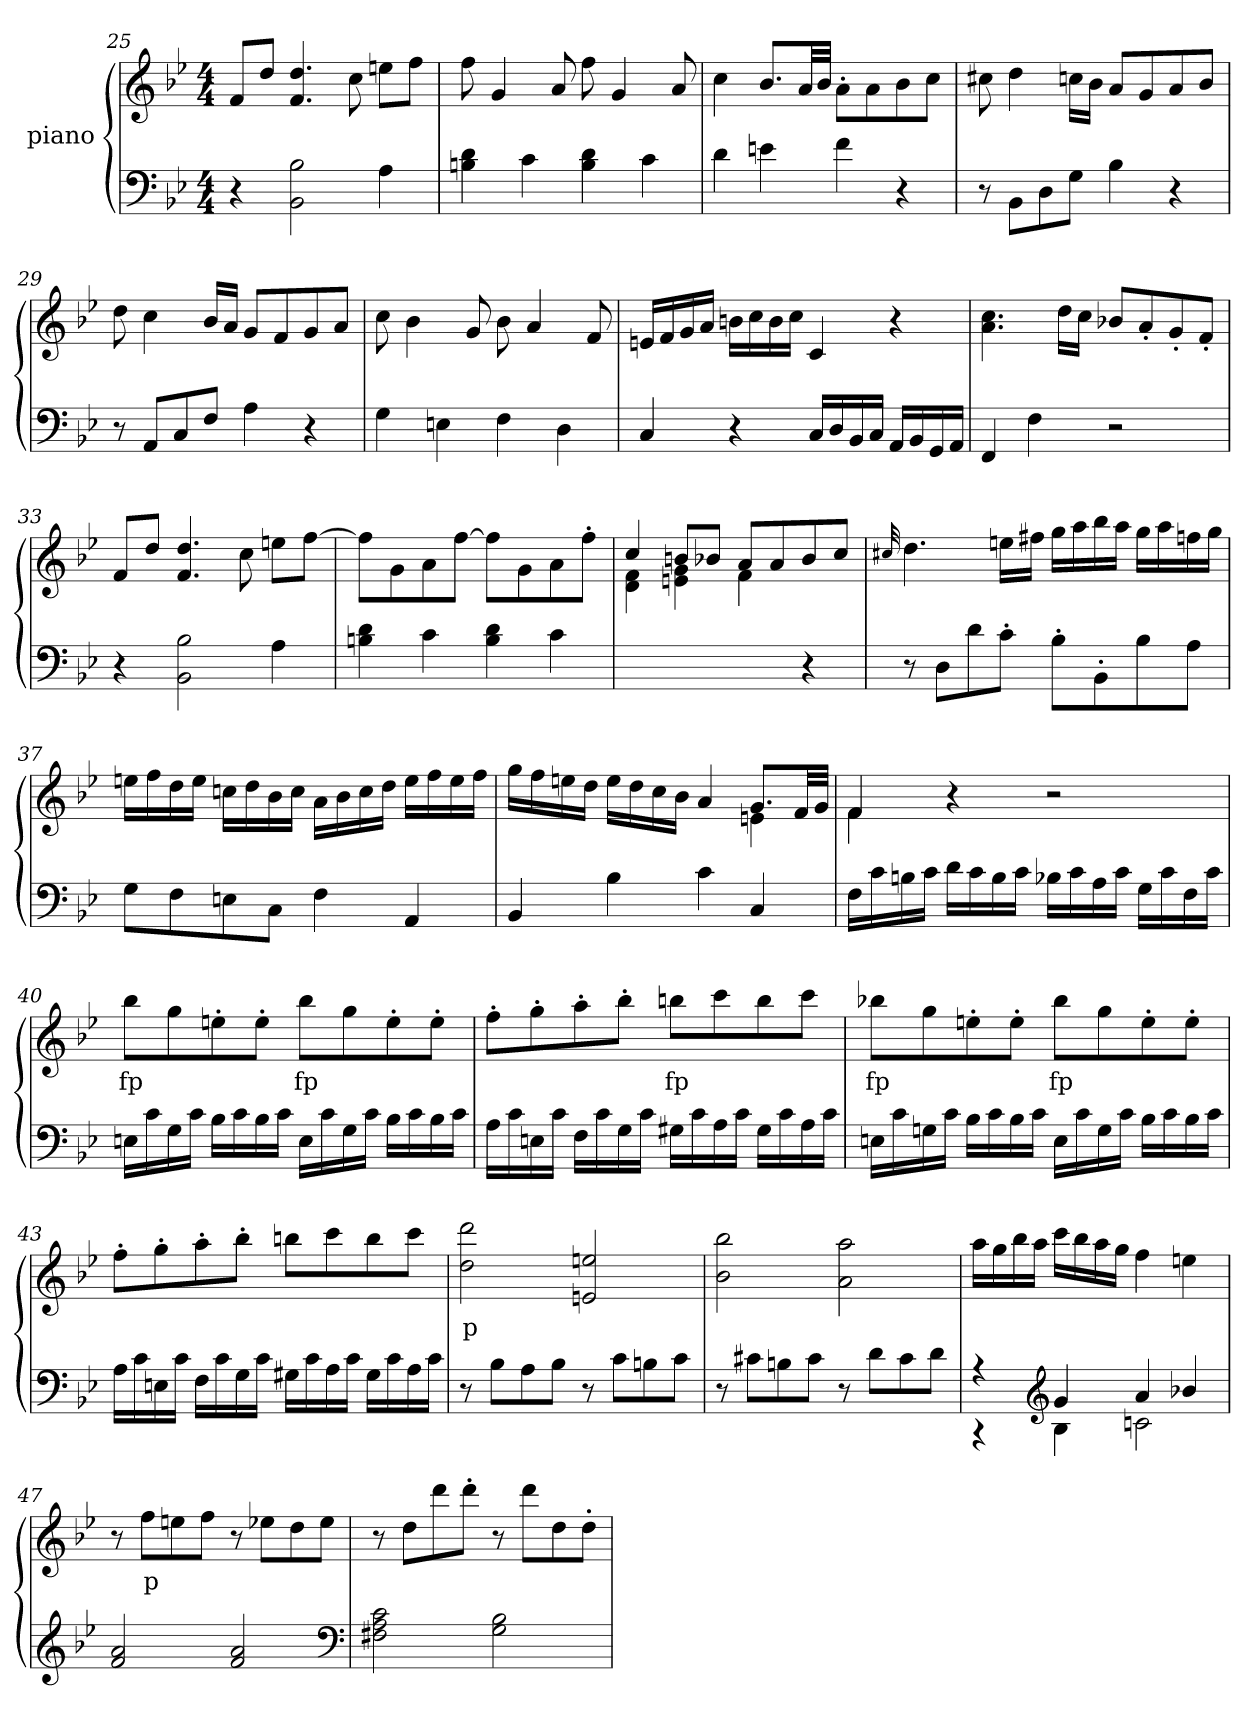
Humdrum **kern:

**kern	**kern	**text
*part2	*part1	*part1
*staff2	*staff1	*staff1
*	*I"piano	*
*clefF4	*clefG2	*
*k[b-e-]	*k[b-e-]	*
*B-:	*B-:	*
*M4/4	*M4/4	*
=25	=25	=25
4r	8fL	.
.	8ddJ	.
2BB- 2B-	4.f 4.dd	.
.	8cc	.
4A	8eenL	.
.	8ffJ	.
=26	=26	=26
4Bn 4d	8ff	.
.	4g	.
4c	.	.
.	8a	.
4B 4d	8ff	.
.	4g	.
4c	.	.
.	8a	.
=27	=27	=27
4d	4cc	.
4en	8.b-L	.
.	32aLL	.
.	32b-JJJ	.
4f	8a'>L	.
.	8a	.
4r	8b-	.
.	8ccJ	.
=28	=28	=28
8r	8cc#X	.
8BB-L	4dd	.
8D	.	.
8GJ	16ccnLL	.
.	16b-JJ	.
4B-	8aL	.
.	8g	.
4r	8a	.
.	8b-J	.
=29	=29	=29
8r	8dd	.
8AAL	4cc	.
8C	.	.
8FJ	16b-LL	.
.	16aJJ	.
4A	8gL	.
.	8f	.
4r	8g	.
.	8aJ	.
=30	=30	=30
4G	8cc	.
.	4b-	.
4En	.	.
.	8g	.
4F	8b-	.
.	4a	.
4D	.	.
.	8f	.
=31	=31	=31
4C	16enLL	.
.	16f	.
.	16g	.
.	16aJJ	.
4r	16bnLL	.
.	16cc	.
.	16b	.
.	16ccJJ	.
16CLL	4c	.
16D	.	.
16BB-	.	.
16CJJ	.	.
16AALL	4r	.
16BB-	.	.
16GG	.	.
16AAJJ	.	.
=32	=32	=32
4FF	4.a 4.cc	.
4F	.	.
.	16ddLL	.
.	16ccJJ	.
2r	8b-XL	.
.	8a'>	.
.	8g'>	.
.	8f'>J	.
=33	=33	=33
4r	8fL	.
.	8ddJ	.
2BB- 2B-	4.f 4.dd	.
.	8cc	.
4A	8eenL	.
.	[8ffJ	.
=34	=34	=34
4Bn 4d	8ffL]	.
.	8g	.
4c	8a	.
.	[8ffJ	.
4B 4d	8ffL]	.
.	8g	.
4c	8a	.
.	8ff'>J	.
=35	=35	=35
*	*^	*
2.ryy	4cc	4d 4f	.
.	8bnL	4en 4g	.
.	8b-XJ	.	.
.	8aL	4f	.
.	8a	.	.
4r	8b-	4ryy	.
.	8ccJ	.	.
*	*v	*v	*
=36	=36	=36
.	32qqcc#X	.
8r	4.dd	.
8DL	.	.
8d	.	.
8c'>J	16eenLL	.
.	16ff#XJJ	.
8B-'>L	16ggLL	.
.	16aa	.
8BB-'>	16bb-	.
.	16aaJJ	.
8B-	16ggLL	.
.	16aa	.
8AJ	16ffn	.
.	16ggJJ	.
=37	=37	=37
8GL	16eenLL	.
.	16ff	.
8F	16dd	.
.	16eeJJ	.
8En	16ccnLL	.
.	16dd	.
8CJ	16b-	.
.	16ccJJ	.
4F	16aLL	.
.	16b-	.
.	16cc	.
.	16ddJJ	.
4AA	16eeLL	.
.	16ff	.
.	16ee	.
.	16ffJJ	.
=38	=38	=38
*	*^	*
4BB-	16ggLL	2.ryy	.
.	16ff	.	.
.	16een	.	.
.	16ddJJ	.	.
4B-	16eeLL	.	.
.	16dd	.	.
.	16cc	.	.
.	16b-JJ	.	.
4c	4a	.	.
4C	8.gL	4en	.
.	32fLL	.	.
.	32gJJJ	.	.
=39	=39	=39	=39
16FLL	4f	4f	.
16c	.	.	.
16Bn	.	.	.
16cJJ	.	.	.
16dLL	2.ryy	4r	.
16c	.	.	.
16B	.	.	.
16cJJ	.	.	.
16B-XLL	.	2r	.
16c	.	.	.
16A	.	.	.
16cJJ	.	.	.
16GLL	.	.	.
16c	.	.	.
16F	.	.	.
16cJJ	.	.	.
*	*v	*v	*
=40	=40	=40
16EnLL	8bb-L	fp
16c	.	.
16G	8gg	.
16cJJ	.	.
16B-LL	8een'>	.
16c	.	.
16B-	8ee'>J	.
16cJJ	.	.
16ELL	8bb-L	fp
16c	.	.
16G	8gg	.
16cJJ	.	.
16B-LL	8ee'>	.
16c	.	.
16B-	8ee'>J	.
16cJJ	.	.
=41	=41	=41
16ALL	8ff'>L	.
16c	.	.
16En	8gg'>	.
16cJJ	.	.
16FLL	8aa'>	.
16c	.	.
16G	8bb-'>J	.
16cJJ	.	.
16G#XLL	8bbnL	fp
16c	.	.
16A	8ccc	.
16cJJ	.	.
16G#LL	8bb	.
16c	.	.
16A	8cccJ	.
16cJJ	.	.
=42	=42	=42
16EnLL	8bb-XL	fp
16c	.	.
16Gn	8gg	.
16cJJ	.	.
16B-LL	8een'>	.
16c	.	.
16B-	8ee'>J	.
16cJJ	.	.
16ELL	8bb-L	fp
16c	.	.
16G	8gg	.
16cJJ	.	.
16B-LL	8ee'>	.
16c	.	.
16B-	8ee'>J	.
16cJJ	.	.
=43	=43	=43
16ALL	8ff'>L	.
16c	.	.
16En	8gg'>	.
16cJJ	.	.
16FLL	8aa'>	.
16c	.	.
16G	8bb-'>J	.
16cJJ	.	.
16G#XLL	8bbnL	.
16c	.	.
16A	8ccc	.
16cJJ	.	.
16G#LL	8bb	.
16c	.	.
16A	8cccJ	.
16cJJ	.	.
=44	=44	=44
8r	2dd 2ddd	p
8B-L	.	.
8A	.	.
8B-J	.	.
8r	2en 2een	.
8cL	.	.
8Bn	.	.
8cJ	.	.
=45	=45	=45
8r	2b- 2bb-	.
8c#XL	.	.
8Bn	.	.
8c#J	.	.
8r	2a 2aa	.
8dL	.	.
8c#	.	.
8dJ	.	.
=46	=46	=46
*^	*	*
4r	4r	16aaLL	.
.	.	16gg	.
.	.	16bb-	.
.	.	16aaJJ	.
*clefG2	*	*	*
4g	4B-	16cccLL	.
.	.	16bb-	.
.	.	16aa	.
.	.	16ggJJ	.
4a	2cn	4ff	.
4b-X	.	4een	.
*v	*v	*	*
=47	=47	=47
2f 2a	8r	.
.	8ffL	p
.	8een	.
.	8ffJ	.
2f 2a	8r	.
.	8ee-XL	.
.	8dd	.
.	8ee-J	.
*clefF4	*	*
=48	=48	=48
2F#X 2A 2c	8r	.
.	8ddL	.
.	8ddd	.
.	8ddd'>J	.
2G 2B-	8r	.
.	8dddL	.
.	8dd	.
.	8dd'>J	.
=	=	=
*-	*-	*-
